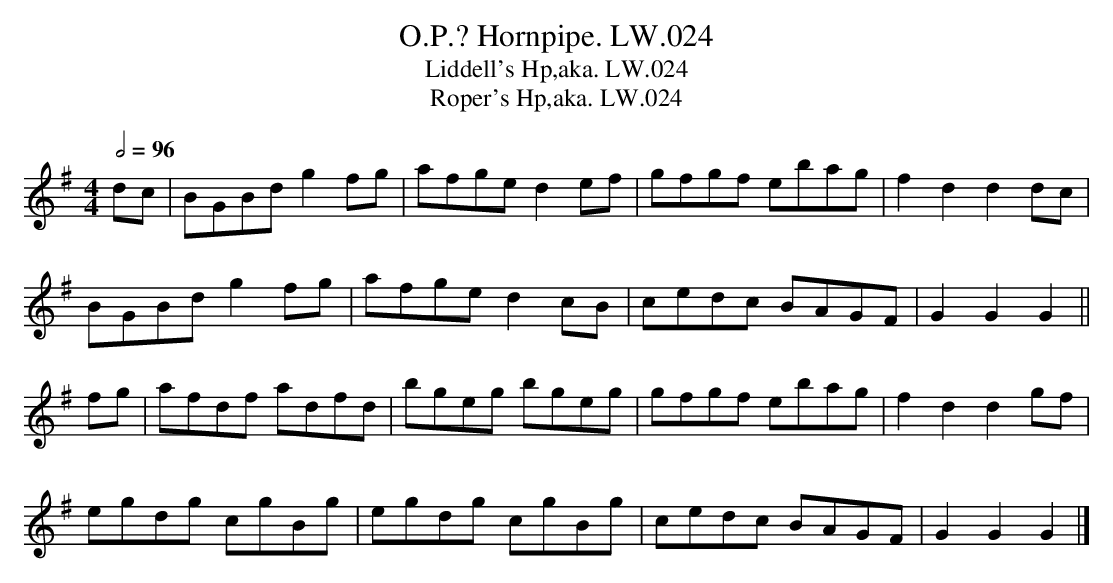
X:1
T:O.P.? Hornpipe. LW.024
T:Liddell's Hp,aka. LW.024
T:Roper's Hp,aka. LW.024
M:4/4
L:1/8
Q:1/2=96
K:G
dc | BGBd g2fg |afge d2ef | gfgf ebag | f2d2d2 dc |
BGBd g2fg | afge d2cB | cedc BAGF | G2G2G2 ||
fg |afdf adfd | bgeg bgeg | gfgf ebag | f2d2d2 gf |
egdg cgBg | egdg cgBg | cedc BAGF | G2G2G2 |]
